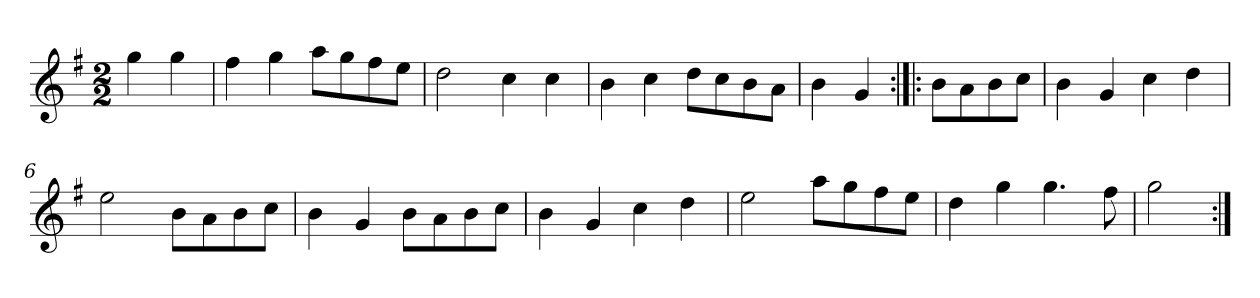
**kern
*part1
*staff1
*clefG2
*k[f#]
*G:
*M2/2
*MM120
=
4gg
4gg
=1
4ff#
4gg
8aa\L
8gg\
8ff#\
8ee\J
=2
2dd
4cc
4cc
=3
4b
4cc
8dd\L
8cc\
8b\
8a\J
=4
4b
4g
=:|!|:
8b\L
8a\
8b\
8cc\J
=5
4b
4g
4cc
4dd
=6
2ee
8b\L
8a\
8b\
8cc\J
=7
4b
4g
8b\L
8a\
8b\
8cc\J
=8
4b
4g
4cc
4dd
=9
2ee
8aa\L
8gg\
8ff#\
8ee\J
=10
4dd
4gg
4.gg
8ff#
=11
2gg
=:|!
*-
